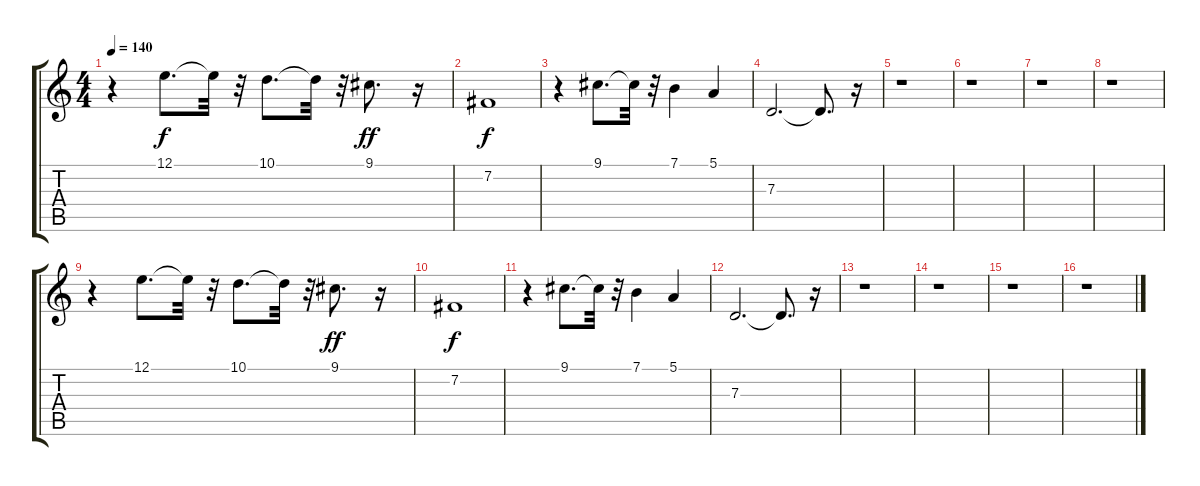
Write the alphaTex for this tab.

\track "" {instrument fx5brightness}
\staff {score tabs}
\tuning (E4 B3 G3 D3 A2 E2) {hide}
\ts (4 4)
\tempo 140
\clef g2
\ks c
r.4{dy f} 12.1.8{d} 12.1{t}.32 r.32 10.1.8{d} 10.1{t}.32 r.32 9.1.8{d dy ff} r.16 |
7.2.1{dy f} |
r.4 9.1.8{d} 9.1{t}.32 r.32 7.1.4 5.1.4 |
7.3.2{d} 7.3{t}.8{d} r.16 |
r.1 |
r.1 |
r.1 |
r.1 |
r.4 12.1.8{d} 12.1{t}.32 r.32 10.1.8{d} 10.1{t}.32 r.32 9.1.8{d dy ff} r.16 |
7.2.1{dy f} |
r.4 9.1.8{d} 9.1{t}.32 r.32 7.1.4 5.1.4 |
7.3.2{d} 7.3{t}.8{d} r.16 |
r.1 |
r.1 |
r.1 |
r.1
